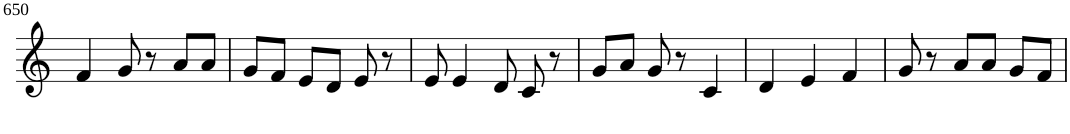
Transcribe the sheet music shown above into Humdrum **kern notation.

**kern
*part1
*staff1
*I"Violin
!!LO:PB:g=z
*clefG2
*k[]
*M3/4
=650
4f/
8g/
8r
8a/L
8a/J
=651
8g/L
8f/J
8e/L
8d/J
8e/
8r
=652
8e/
4e/
8d/
8c/
8r
=653
8g/L
8a/J
8g/
8r
4c/
=654
4d/
4e/
4f/
=655
8g/
8r
8a/L
8a/J
8g/L
8f/J
=
*-
